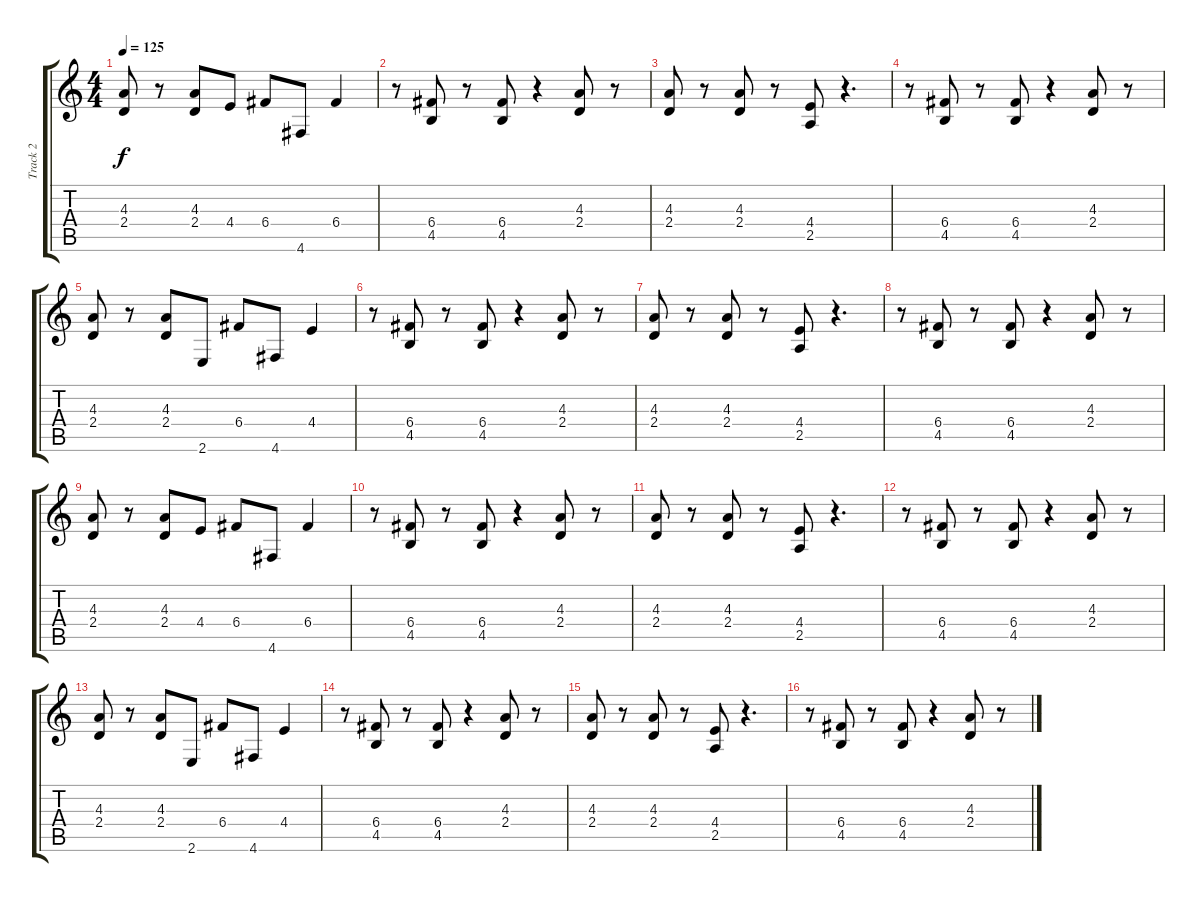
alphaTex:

\track ("Track 2" "Track 2") {instrument distortionguitar}
\staff {score tabs}
\tuning (D4 A3 F3 C3 G2 D2) {hide}
\ts (4 4)
\tempo 125
\clef g2
\ks c
(4.3 2.4).8{dy f} r.8 (4.3 2.4).8 4.4.8 6.4.8 4.6.8 6.4.4 |
r.8 (6.4 4.5).8 r.8 (6.4 4.5).8 r.4 (4.3 2.4).8 r.8 |
(4.3 2.4).8 r.8 (4.3 2.4).8 r.8 (4.4 2.5).8 r.4{d} |
r.8 (6.4 4.5).8 r.8 (6.4 4.5).8 r.4 (4.3 2.4).8 r.8 |
(4.3 2.4).8 r.8 (4.3 2.4).8 2.6.8 6.4.8 4.6.8 4.4.4 |
r.8 (6.4 4.5).8 r.8 (6.4 4.5).8 r.4 (4.3 2.4).8 r.8 |
(4.3 2.4).8 r.8 (4.3 2.4).8 r.8 (4.4 2.5).8 r.4{d} |
r.8 (6.4 4.5).8 r.8 (6.4 4.5).8 r.4 (4.3 2.4).8 r.8 |
(4.3 2.4).8 r.8 (4.3 2.4).8 4.4.8 6.4.8 4.6.8 6.4.4 |
r.8 (6.4 4.5).8 r.8 (6.4 4.5).8 r.4 (4.3 2.4).8 r.8 |
(4.3 2.4).8 r.8 (4.3 2.4).8 r.8 (4.4 2.5).8 r.4{d} |
r.8 (6.4 4.5).8 r.8 (6.4 4.5).8 r.4 (4.3 2.4).8 r.8 |
(4.3 2.4).8 r.8 (4.3 2.4).8 2.6.8 6.4.8 4.6.8 4.4.4 |
r.8 (6.4 4.5).8 r.8 (6.4 4.5).8 r.4 (4.3 2.4).8 r.8 |
(4.3 2.4).8 r.8 (4.3 2.4).8 r.8 (4.4 2.5).8 r.4{d} |
r.8 (6.4 4.5).8 r.8 (6.4 4.5).8 r.4 (4.3 2.4).8 r.8
